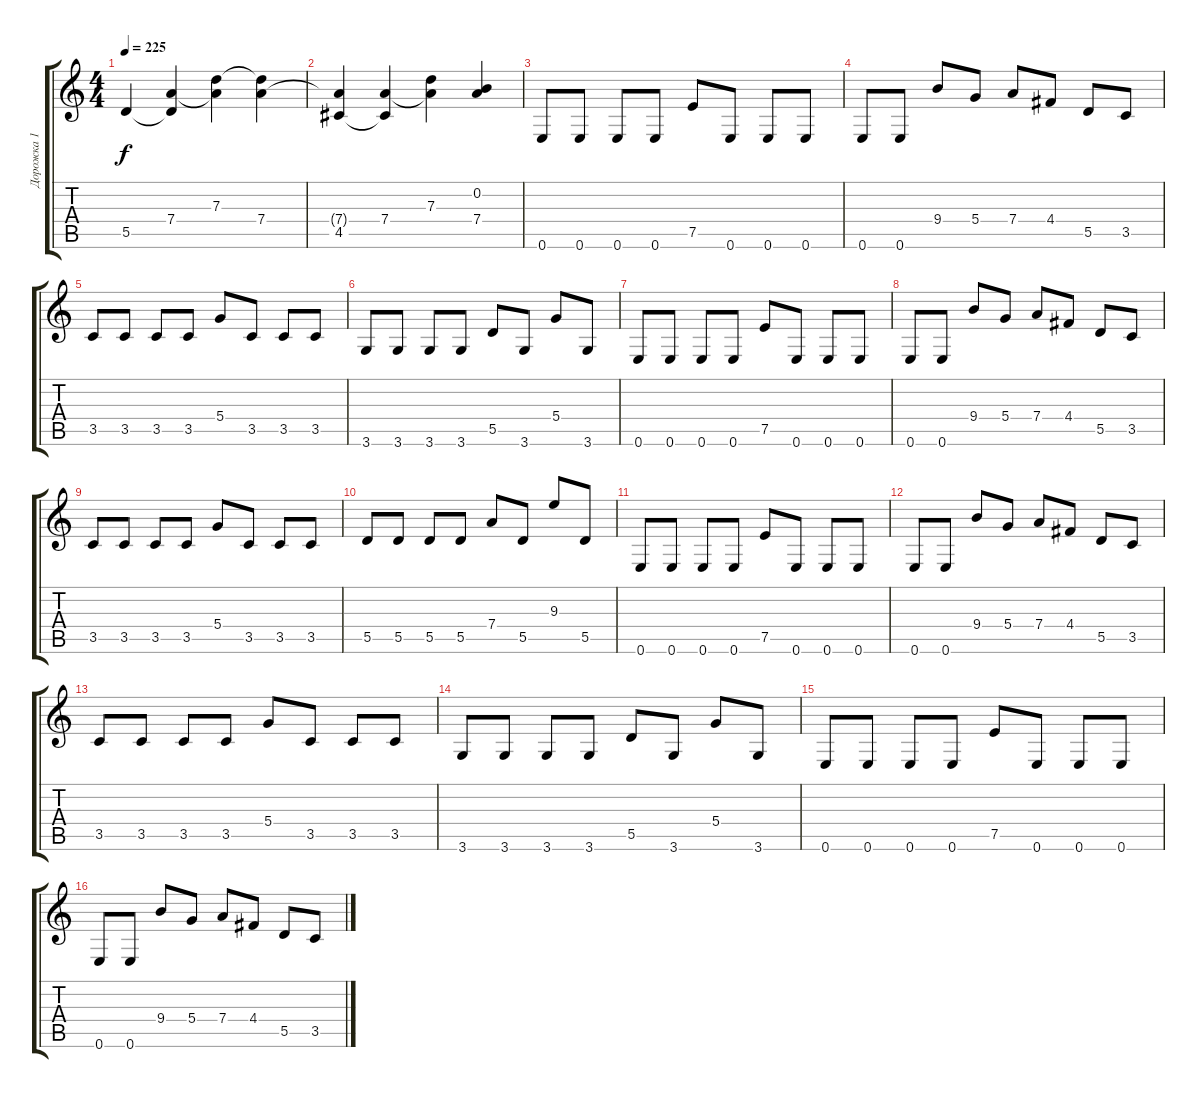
\track ("Дорожка 1" "Дорожка 1") {instrument distortionguitar}
\staff {score tabs}
\tuning (E4 B3 G3 D3 A2 E2) {hide}
\ts (4 4)
\tempo 225
\clef g2
\ks c
5.5.4{dy f} (7.4 5.5{t}).4 (7.3 7.4{t}).4 (7.3{t} 7.4).4 |
(7.4{t} 4.5).4 (7.4 4.5{t}).4 (7.3 7.4{t}).4 (0.2 7.4).4 |
0.6.8 0.6.8 0.6.8 0.6.8 7.5.8 0.6.8 0.6.8 0.6.8 |
0.6.8 0.6.8 9.4.8 5.4.8 7.4.8 4.4.8 5.5.8 3.5.8 |
3.5.8 3.5.8 3.5.8 3.5.8 5.4.8 3.5.8 3.5.8 3.5.8 |
3.6.8 3.6.8 3.6.8 3.6.8 5.5.8 3.6.8 5.4.8 3.6.8 |
0.6.8 0.6.8 0.6.8 0.6.8 7.5.8 0.6.8 0.6.8 0.6.8 |
0.6.8 0.6.8 9.4.8 5.4.8 7.4.8 4.4.8 5.5.8 3.5.8 |
3.5.8 3.5.8 3.5.8 3.5.8 5.4.8 3.5.8 3.5.8 3.5.8 |
5.5.8 5.5.8 5.5.8 5.5.8 7.4.8 5.5.8 9.3.8 5.5.8 |
0.6.8 0.6.8 0.6.8 0.6.8 7.5.8 0.6.8 0.6.8 0.6.8 |
0.6.8 0.6.8 9.4.8 5.4.8 7.4.8 4.4.8 5.5.8 3.5.8 |
3.5.8 3.5.8 3.5.8 3.5.8 5.4.8 3.5.8 3.5.8 3.5.8 |
3.6.8 3.6.8 3.6.8 3.6.8 5.5.8 3.6.8 5.4.8 3.6.8 |
0.6.8 0.6.8 0.6.8 0.6.8 7.5.8 0.6.8 0.6.8 0.6.8 |
0.6.8 0.6.8 9.4.8 5.4.8 7.4.8 4.4.8 5.5.8 3.5.8
